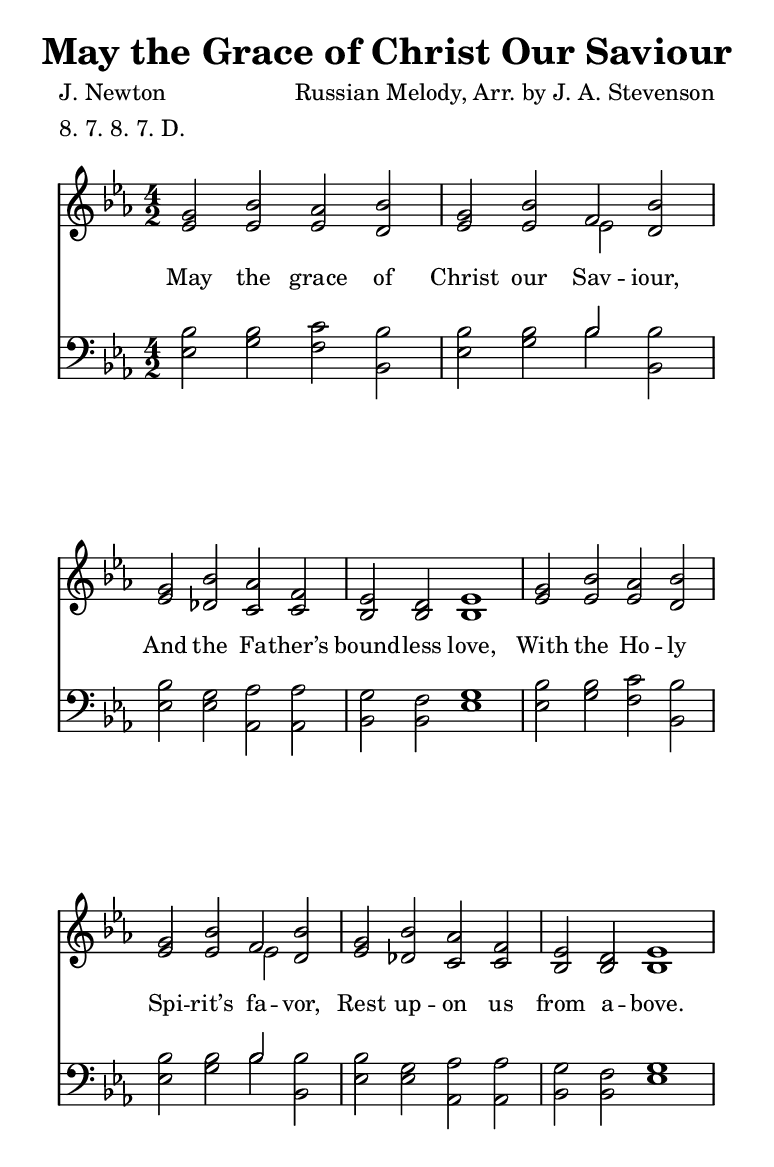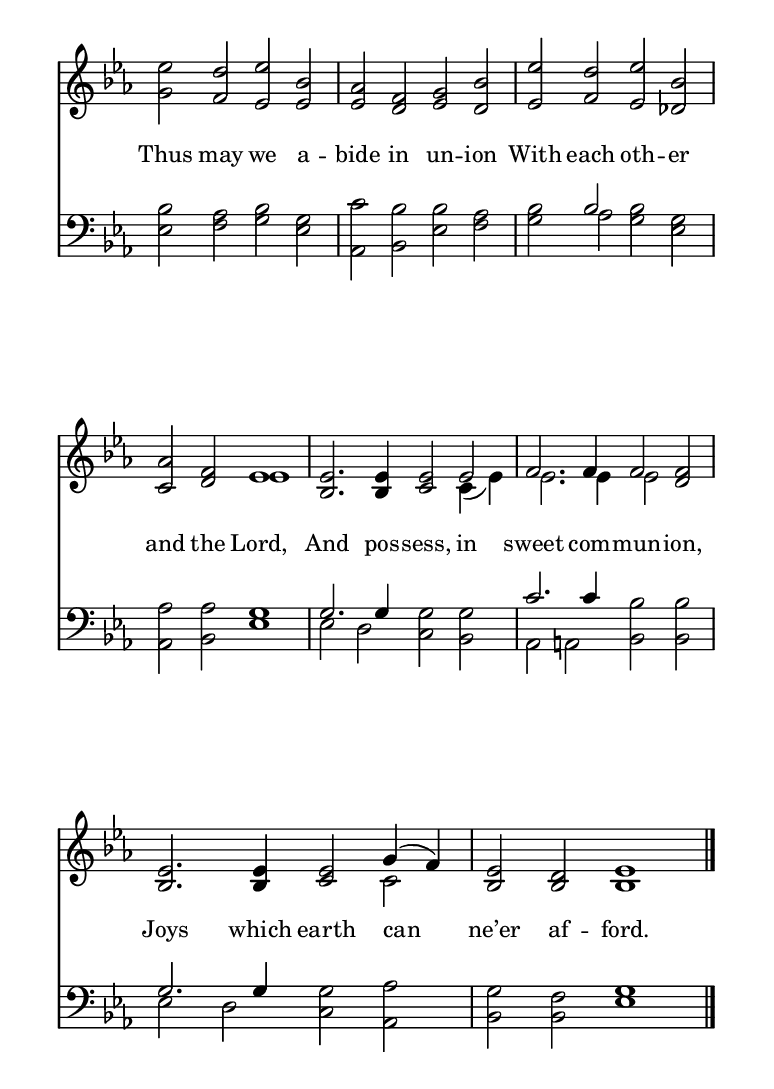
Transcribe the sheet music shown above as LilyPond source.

\include "common/global.ily"
\paper {
  \include "common/paper.ily"
  ragged-last-bottom = ##t
}

\header{
  hymnnumber = "145"
  title = "May the Grace of Christ Our Saviour"
  tunename = "Vesper Hymn"
  meter = "8. 7. 8. 7. D."
  poet = "J. Newton"
  composer = "Russian Melody, Arr. by J. A. Stevenson"
  %copyright = ""
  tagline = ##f
}

% for fermata in MIDI
ta = { \tempo 2=80 }
tb = { \tempo 2=40 }

global = {
  \include "common/overrides.ily"
  \override Staff.TimeSignature.style = #'numbered
  \time 4/2
  \override Score.MetronomeMark.transparent = ##t % hide all fermata changes too
  \ta
  \key ees \major
  \autoBeamOff
}

notesSoprano = {
\global
\relative c'' {

g2 bes aes bes | g bes f bes 
g2 bes aes f | ees d ees1
g2 bes aes bes | g bes f bes 
g2 bes aes f | ees d ees1

ees'2 d ees bes | aes f g bes
ees2 d ees bes | aes f ees1
ees2. ees4 ees2 ees | f2. f4 f2 f
ees2. ees4 ees2 g4( f) | ees2 d ees1

\bar "|."

}
}

notesAlto = {
\global
\relative e' {

ees2 ees ees d | ees ees ees d
ees2 des c c | bes bes bes1
ees2 ees ees d | ees ees ees d
ees2 des c c | bes bes bes1

g'2 f ees ees | ees d ees d
ees2 f ees des | c d ees1
bes2. bes4 c2 c4( ees) | ees2. ees4 ees2 d
bes2. bes4 c2 c | bes bes bes1

}
}

notesTenor = {
\global
\relative a {

bes2 bes c bes | bes bes bes bes
bes2 g aes aes | g f g1
bes2 bes c bes | bes bes bes bes
bes2 g aes aes | g f g1

bes2 aes bes g | c bes bes aes
bes2 bes bes g | aes aes g1
g2. g4 g2 g | c2. c4 bes2 bes
g2. g4 g2 aes | g f g1

}
}

notesBass = {
\global
\relative f {

ees2 g f bes, | ees g bes bes,
ees2 ees aes, aes | bes bes ees1
ees2 g f bes, | ees g bes bes,
ees2 ees aes, aes | bes bes ees1

ees2 f g ees | aes, bes ees f
g2 aes g ees | aes, bes ees1
ees2 d c bes | aes a bes bes
ees d c aes | bes bes ees1


}
}

wordsA = \lyricmode {

May the grace of Christ our Sav -- iour,
And the Fa -- ther’s bound -- less love,
With the Ho -- ly Spi -- rit’s fa -- vor,
Rest up -- on us from a -- bove.
Thus may we a -- bide in un -- ion
With each oth -- er and the Lord,
And pos -- sess, in sweet com -- mun -- ion,
Joys which earth can ne’er af -- ford.

}

\score {
  \context ChoirStaff <<
    \context Staff = upper <<
      \set ChoirStaff.systemStartDelimiter = #'SystemStartBar
      \partcombine #'(2 . 9) \notesSoprano \notesAlto
      \context NullVoice = sopranos { \voiceOne << \notesSoprano >> }
      \context NullVoice = altos { \voiceTwo << \notesAlto >> }
      \context Lyrics = one   \lyricsto sopranos \wordsA
    >>
    \context Staff = men <<
      \clef bass
      \partcombine #'(2 . 9) \notesTenor \notesBass
      \context NullVoice = tenors { \voiceOne << \notesTenor >> }
      \context NullVoice = basses { \voiceTwo << \notesBass >> }
    >>
  >>
  \layout {
    \include "common/layout.ily"
  }
  \midi{
    \include "common/midi.ily"
  }
}

\version "2.19.49"  % necessary for upgrading to future LilyPond versions.

% vi:set et ts=2 sw=2 ai nocindent syntax=lilypond:
